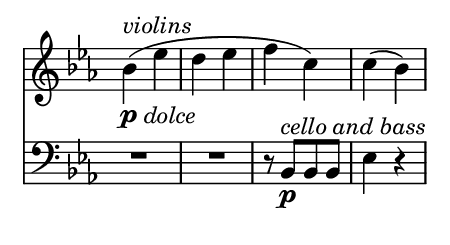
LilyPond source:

\version "2.22.0"
\include "../template-1.ly"

#(set! paper-alist (cons '("my size" . (cons (* 3 in) (* 2 in))) paper-alist))

%#(set-global-staff-size 11)

\paper {
  #(set-paper-size "my size" )
}

\layout {
  \context {
    \Staff
    \remove "Time_signature_engraver"
  }
}

circle =
  \once \override NoteHead.stencil = #(lambda (grob)
                                      (let* ((note (ly:note-head::print grob))
                                             (combo-stencil (ly:stencil-add
                                                             note
                                                             (circle-stencil note 0.1 0.8))))
                                        (ly:make-stencil (ly:stencil-expr combo-stencil)
                                          (ly:stencil-extent note X)
                                          (ly:stencil-extent note Y))))

global = {
  \key c \minor
  \time 2/4
  \set Timing.beamExceptions = #'()
  \set Timing.baseMoment = #(ly:make-moment 1/2)
  \set Timing.beatStructure = #'(2)

}

right = \relative c'' {
  \global
  \setAnalysisBracket #blue
  << { s2 * 4 ^\markup \italic violins } \\
     { 
       \slurUp
       \once \override TextScript.X-offset = #2
       \once \override TextScript.extra-offset = #'(0 . -1.0)
       bes4 \p _\markup \italic {dolce} (es d es f c) c (bes) } >>
  
}

left = \relative c {
  \clef bass
  \global
  R2 * 2
  r8 bes \p ^\markup \italic { cello and bass } bes bes es4 r
}

\score { 
  <<
    \new Staff = "right" \with {
      midiInstrument = "acoustic grand"
    } \right
    \new Staff = "left" \with {
      midiInstrument = "acoustic grand"
    } \left
  >>

  \layout { }
  \midi {
    \tempo 2=70
  }
}
